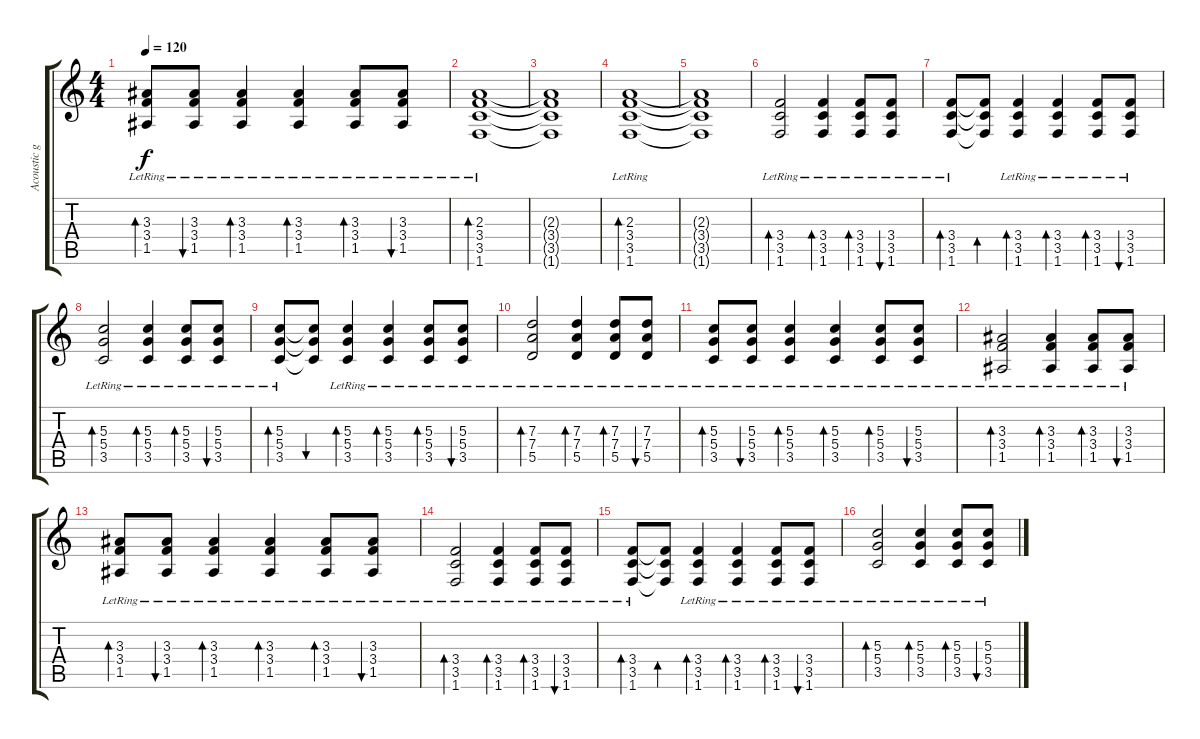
\track ("Acoustic guitar 2" "Acoustic g") {instrument acousticguitarsteel}
\staff {score tabs}
\tuning (E4 B3 G3 D3 A2 E2) {hide}
\ts (4 4)
\tempo 120
\clef g2
\ks c
(3.3 3.4{lr} 1.5{lr}).8{bd 120 dy f} (3.3 3.4{lr} 1.5{lr}).8{bu 120} (3.3 3.4{lr} 1.5{lr}).4{bd 60} (3.3 3.4{lr} 1.5{lr}).4{bd 120} (3.3 3.4{lr} 1.5{lr}).8{bd 120} (3.3 3.4{lr} 1.5{lr}).8{bu 120} |
(2.3{lr} 3.4{lr} 3.5{lr} 1.6{lr}).1{bd 60} |
(2.3{t} 3.4{t} 3.5{t} 1.6{t}).1 |
(2.3{lr} 3.4{lr} 3.5{lr} 1.6{lr}).1{bd 60} |
(2.3{t} 3.4{t} 3.5{t} 1.6{t}).1 |
(3.4{lr} 3.5{lr} 1.6).2{bd 120 volume 16 balance 6} (3.4{lr} 3.5{lr} 1.6).4{bd 120} (3.4{lr} 3.5{lr} 1.6).8{bd 120} (3.4{lr} 3.5{lr} 1.6{lr}).8{bu 120} |
(3.4{lr} 3.5{lr} 1.6{lr}).8{bd 120} (3.4{t} 3.5{t} 1.6{t}).8{bd 120} (3.4{lr} 3.5{lr} 1.6{lr}).4{bd 60} (3.4{lr} 3.5{lr} 1.6{lr}).4{bd 120} (3.4{lr} 3.5{lr} 1.6{lr}).8{bd 120} (3.4{lr} 3.5{lr} 1.6{lr}).8{bu 120} |
(5.3{lr} 5.4{lr} 3.5{lr}).2{bd 120} (5.3{lr} 5.4{lr} 3.5{lr}).4{bd 120} (5.3{lr} 5.4{lr} 3.5{lr}).8{bd 120} (5.3{lr} 5.4{lr} 3.5{lr}).8{bu 120} |
(5.3 5.4{lr} 3.5{lr}).8{bd 120} (5.3{t} 5.4{t} 3.5{t}).8{bu 120} (5.3 5.4{lr} 3.5{lr}).4{bd 60} (5.3 5.4{lr} 3.5{lr}).4{bd 120} (5.3 5.4{lr} 3.5{lr}).8{bd 120} (5.3 5.4{lr} 3.5{lr}).8{bu 120} |
(7.3{lr} 7.4{lr} 5.5{lr}).2{bd 120} (7.3{lr} 7.4{lr} 5.5{lr}).4{bd 120} (7.3{lr} 7.4{lr} 5.5{lr}).8{bd 120} (7.3{lr} 7.4{lr} 5.5{lr}).8{bu 120} |
(5.3 5.4{lr} 3.5{lr}).8{bd 120} (5.3 5.4{lr} 3.5{lr}).8{bu 120} (5.3 5.4{lr} 3.5{lr}).4{bd 60} (5.3 5.4{lr} 3.5{lr}).4{bd 120} (5.3 5.4{lr} 3.5{lr}).8{bd 120} (5.3 5.4{lr} 3.5{lr}).8{bu 120} |
(3.3{lr} 3.4{lr} 1.5{lr}).2{bd 120} (3.3{lr} 3.4{lr} 1.5{lr}).4{bd 120} (3.3{lr} 3.4{lr} 1.5{lr}).8{bd 120} (3.3{lr} 3.4{lr} 1.5{lr}).8{bu 120} |
(3.3 3.4{lr} 1.5{lr}).8{bd 120} (3.3 3.4{lr} 1.5{lr}).8{bu 120} (3.3 3.4{lr} 1.5{lr}).4{bd 60} (3.3 3.4{lr} 1.5{lr}).4{bd 120} (3.3 3.4{lr} 1.5{lr}).8{bd 120} (3.3 3.4{lr} 1.5{lr}).8{bu 120} |
(3.4{lr} 3.5{lr} 1.6).2{bd 120} (3.4{lr} 3.5{lr} 1.6).4{bd 120} (3.4{lr} 3.5{lr} 1.6).8{bd 120} (3.4{lr} 3.5{lr} 1.6{lr}).8{bu 120} |
(3.4{lr} 3.5{lr} 1.6{lr}).8{bd 120} (3.4{t} 3.5{t} 1.6{t}).8{bd 120} (3.4{lr} 3.5{lr} 1.6{lr}).4{bd 60} (3.4{lr} 3.5{lr} 1.6{lr}).4{bd 120} (3.4{lr} 3.5{lr} 1.6{lr}).8{bd 120} (3.4{lr} 3.5{lr} 1.6{lr}).8{bu 120} |
(5.3{lr} 5.4{lr} 3.5{lr}).2{bd 120} (5.3{lr} 5.4{lr} 3.5{lr}).4{bd 120} (5.3{lr} 5.4{lr} 3.5{lr}).8{bd 120} (5.3{lr} 5.4{lr} 3.5{lr}).8{bu 120}
